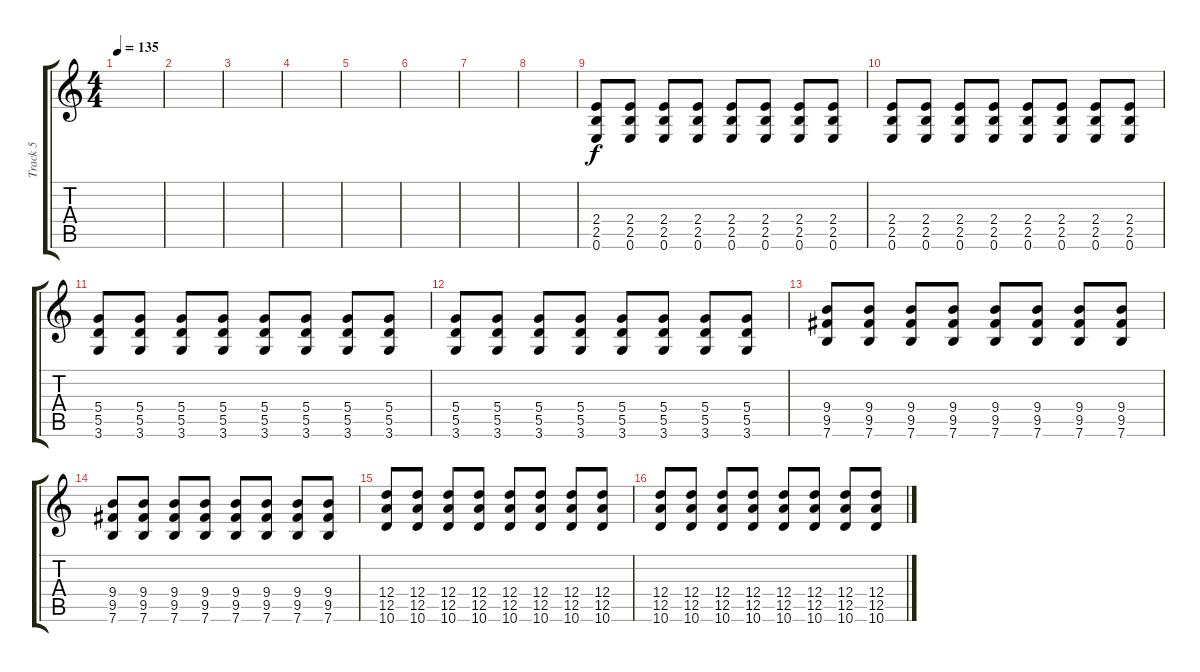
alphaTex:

\track ("Track 5" "Track 5") {instrument distortionguitar}
\staff {score tabs}
\tuning (E4 B3 G3 D3 A2 E2) {hide}
\ts (4 4)
\tempo 135
\clef g2
\ks c
|
|
|
|
|
|
|
|
(2.4 2.5 0.6).8 (2.4 2.5 0.6).8 (2.4 2.5 0.6).8 (2.4 2.5 0.6).8 (2.4 2.5 0.6).8 (2.4 2.5 0.6).8 (2.4 2.5 0.6).8 (2.4 2.5 0.6).8 |
(2.4 2.5 0.6).8 (2.4 2.5 0.6).8 (2.4 2.5 0.6).8 (2.4 2.5 0.6).8 (2.4 2.5 0.6).8 (2.4 2.5 0.6).8 (2.4 2.5 0.6).8 (2.4 2.5 0.6).8 |
(5.4 5.5 3.6).8 (5.4 5.5 3.6).8 (5.4 5.5 3.6).8 (5.4 5.5 3.6).8 (5.4 5.5 3.6).8 (5.4 5.5 3.6).8 (5.4 5.5 3.6).8 (5.4 5.5 3.6).8 |
(5.4 5.5 3.6).8 (5.4 5.5 3.6).8 (5.4 5.5 3.6).8 (5.4 5.5 3.6).8 (5.4 5.5 3.6).8 (5.4 5.5 3.6).8 (5.4 5.5 3.6).8 (5.4 5.5 3.6).8 |
(9.4 9.5 7.6).8 (9.4 9.5 7.6).8 (9.4 9.5 7.6).8 (9.4 9.5 7.6).8 (9.4 9.5 7.6).8 (9.4 9.5 7.6).8 (9.4 9.5 7.6).8 (9.4 9.5 7.6).8 |
(9.4 9.5 7.6).8 (9.4 9.5 7.6).8 (9.4 9.5 7.6).8 (9.4 9.5 7.6).8 (9.4 9.5 7.6).8 (9.4 9.5 7.6).8 (9.4 9.5 7.6).8 (9.4 9.5 7.6).8 |
(12.4 12.5 10.6).8 (12.4 12.5 10.6).8 (12.4 12.5 10.6).8 (12.4 12.5 10.6).8 (12.4 12.5 10.6).8 (12.4 12.5 10.6).8 (12.4 12.5 10.6).8 (12.4 12.5 10.6).8 |
(12.4 12.5 10.6).8 (12.4 12.5 10.6).8 (12.4 12.5 10.6).8 (12.4 12.5 10.6).8 (12.4 12.5 10.6).8 (12.4 12.5 10.6).8 (12.4 12.5 10.6).8 (12.4 12.5 10.6).8
